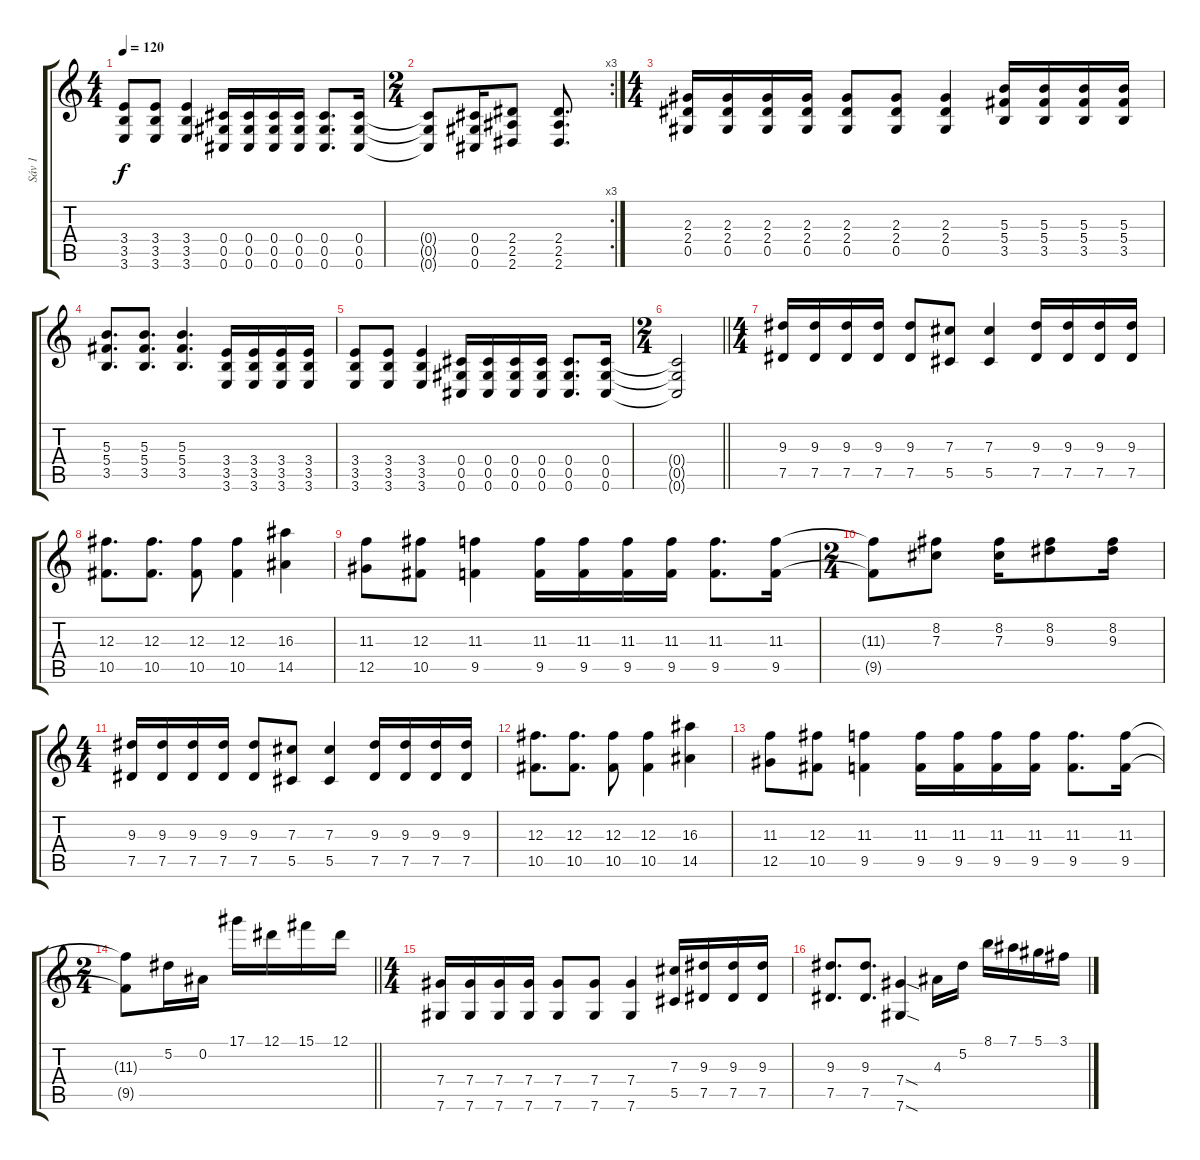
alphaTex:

\track ("Sáv 1" "Sáv 1") {instrument overdrivenguitar}
\staff {score tabs}
\tuning (Eb4 Bb3 Gb3 Db3 Ab2 Db2) {hide}
\ts (4 4)
\tempo 120
\clef g2
\ks c
(3.4 3.5 3.6).8{dy f} (3.4 3.5 3.6).8 (3.4 3.5 3.6).4 (0.4 0.5 0.6).16 (0.4 0.5 0.6).16 (0.4 0.5 0.6).16 (0.4 0.5 0.6).16 (0.4 0.5 0.6).8{d} (0.4 0.5 0.6).16 |
\rc 3
\ts (2 4)
(0.4{t} 0.5{t} 0.6{t}).8 (0.4 0.5 0.6).16 (2.4 2.5 2.6).8 (2.4 2.5 2.6).8{d} |
\ts (4 4)
(2.3 2.4 0.5).16 (2.3 2.4 0.5).16 (2.3 2.4 0.5).16 (2.3 2.4 0.5).16 (2.3 2.4 0.5).8 (2.3 2.4 0.5).8 (2.3 2.4 0.5).4 (5.3 5.4 3.5).16 (5.3 5.4 3.5).16 (5.3 5.4 3.5).16 (5.3 5.4 3.5).16 |
(5.3 5.4 3.5).8{d} (5.3 5.4 3.5).8{d} (5.3 5.4 3.5).4{d} (3.4 3.5 3.6).16 (3.4 3.5 3.6).16 (3.4 3.5 3.6).16 (3.4 3.5 3.6).16 |
(3.4 3.5 3.6).8 (3.4 3.5 3.6).8 (3.4 3.5 3.6).4 (0.4 0.5 0.6).16 (0.4 0.5 0.6).16 (0.4 0.5 0.6).16 (0.4 0.5 0.6).16 (0.4 0.5 0.6).8{d} (0.4 0.5 0.6).16 |
\ts (2 4)
\barLineRight lightlight
(0.4{t} 0.5{t} 0.6{t}).2 |
\ts (4 4)
(9.3 7.5).16 (9.3 7.5).16 (9.3 7.5).16 (9.3 7.5).16 (9.3 7.5).8 (7.3 5.5).8 (7.3 5.5).4 (9.3 7.5).16 (9.3 7.5).16 (9.3 7.5).16 (9.3 7.5).16 |
(12.3 10.5).8{d} (12.3 10.5).8{d} (12.3 10.5).8 (12.3 10.5).4 (16.3 14.5).4 |
(11.3 12.5).8 (12.3 10.5).8 (11.3 9.5).4 (11.3 9.5).16 (11.3 9.5).16 (11.3 9.5).16 (11.3 9.5).16 (11.3 9.5).8{d} (11.3 9.5).16 |
\ts (2 4)
(11.3{t} 9.5{t}).8 (8.2 7.3).8 (8.2 7.3).16 (8.2 9.3).8 (8.2 9.3).16 |
\ts (4 4)
(9.3 7.5).16 (9.3 7.5).16 (9.3 7.5).16 (9.3 7.5).16 (9.3 7.5).8 (7.3 5.5).8 (7.3 5.5).4 (9.3 7.5).16 (9.3 7.5).16 (9.3 7.5).16 (9.3 7.5).16 |
(12.3 10.5).8{d} (12.3 10.5).8{d} (12.3 10.5).8 (12.3 10.5).4 (16.3 14.5).4 |
(11.3 12.5).8 (12.3 10.5).8 (11.3 9.5).4 (11.3 9.5).16 (11.3 9.5).16 (11.3 9.5).16 (11.3 9.5).16 (11.3 9.5).8{d} (11.3 9.5).16 |
\ts (2 4)
\barLineRight lightlight
(11.3{t} 9.5{t}).8 5.2.16 0.2.16 17.1.16 12.1.16 15.1.16 12.1.16 |
\ts (4 4)
(7.4 7.6).16 (7.4 7.6).16 (7.4 7.6).16 (7.4 7.6).16 (7.4 7.6).8 (7.4 7.6).8 (7.4 7.6).4 (7.3 5.5).16 (9.3 7.5).16 (9.3 7.5).16 (9.3 7.5).16 |
(9.3 7.5).8{d} (9.3 7.5).8{d} (7.4{sod} 7.6{sod}).4 4.3.16 5.2.16 8.1.16 7.1.16 5.1.16 3.1.16
